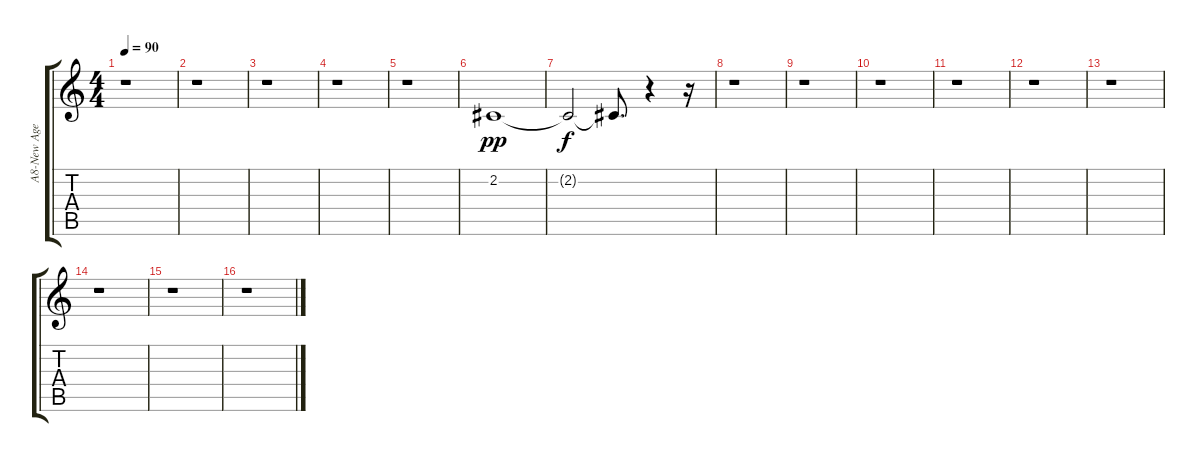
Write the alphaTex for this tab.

\track ("A8-New Age Pad " "A8-New Age") {instrument pad1newage}
\staff {score tabs}
\tuning (E4 B3 G3 D3 A2 E2) {hide}
\ts (4 4)
\tempo 90
\clef g2
\ks c
r.1{dy pp} |
r.1 |
r.1 |
r.1 |
r.1 |
2.2.1{instrument telephonering} |
2.2{t}.2{dy f} 2.2{t}.8{d} r.4 r.16 |
r.1 |
r.1 |
r.1 |
r.1 |
r.1 |
r.1 |
r.1 |
r.1 |
r.1
